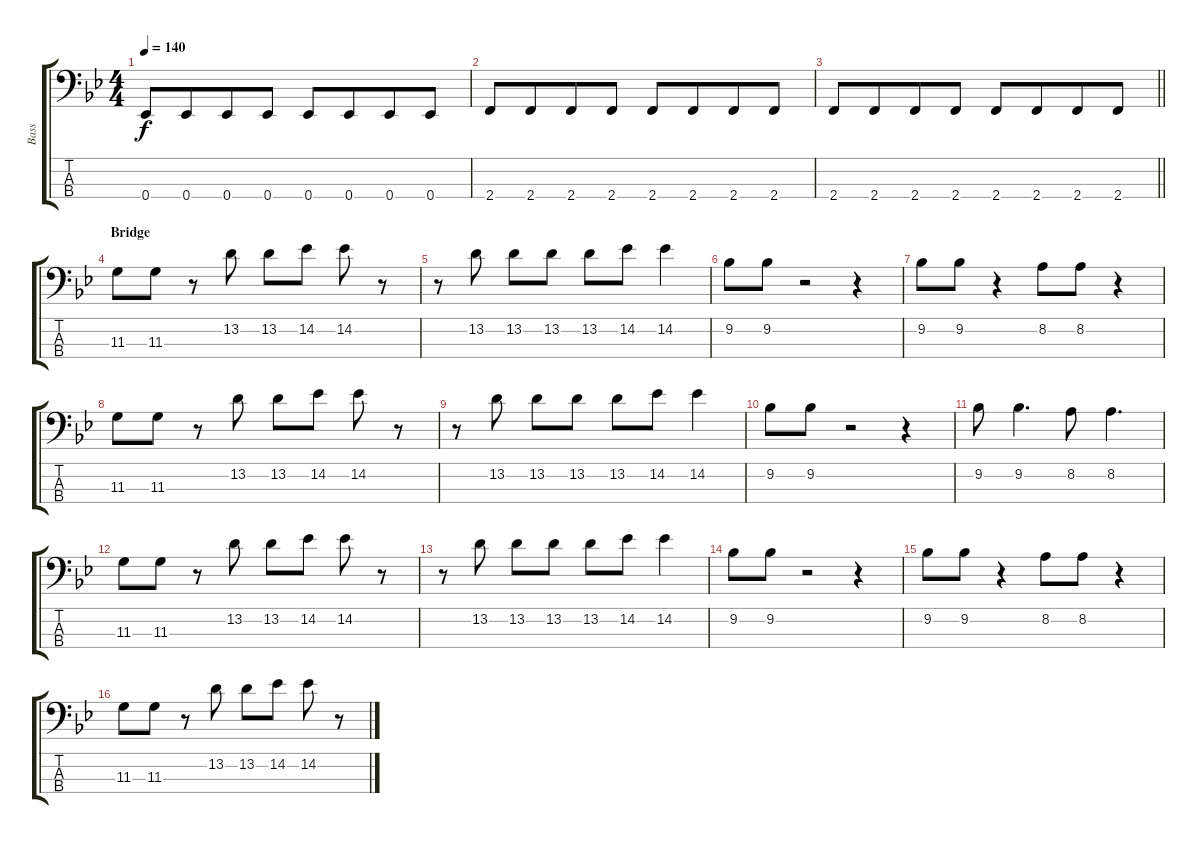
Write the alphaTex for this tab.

\track ("Bass" "Bass") {instrument electricbasspick}
\staff {score tabs}
\tuning (Gb2 Db2 Ab1 Eb1) {hide}
\ts (4 4)
\tempo 140
\clef f4
\ks gminor
0.4.8{dy f} 0.4.8{beam merge} 0.4.8 0.4.8 0.4.8 0.4.8{beam merge} 0.4.8 0.4.8 |
2.4.8 2.4.8{beam merge} 2.4.8 2.4.8 2.4.8 2.4.8{beam merge} 2.4.8 2.4.8 |
\barLineRight lightlight
2.4.8 2.4.8{beam merge} 2.4.8 2.4.8 2.4.8 2.4.8{beam merge} 2.4.8 2.4.8 |
\section ("" "Bridge")
11.3.8 11.3.8 r.8 13.2.8 13.2.8 14.2.8 14.2.8 r.8 |
r.8 13.2.8 13.2.8 13.2.8 13.2.8 14.2.8 14.2.4 |
9.2.8 9.2.8 r.2 r.4 |
9.2.8 9.2.8 r.4 8.2.8 8.2.8 r.4 |
11.3.8 11.3.8 r.8 13.2.8 13.2.8 14.2.8 14.2.8 r.8 |
r.8 13.2.8 13.2.8 13.2.8 13.2.8 14.2.8 14.2.4 |
9.2.8 9.2.8 r.2 r.4 |
9.2.8 9.2.4{d} 8.2.8 8.2.4{d} |
11.3.8 11.3.8 r.8 13.2.8 13.2.8 14.2.8 14.2.8 r.8 |
r.8 13.2.8 13.2.8 13.2.8 13.2.8 14.2.8 14.2.4 |
9.2.8 9.2.8 r.2 r.4 |
9.2.8 9.2.8 r.4 8.2.8 8.2.8 r.4 |
11.3.8 11.3.8 r.8 13.2.8 13.2.8 14.2.8 14.2.8 r.8
